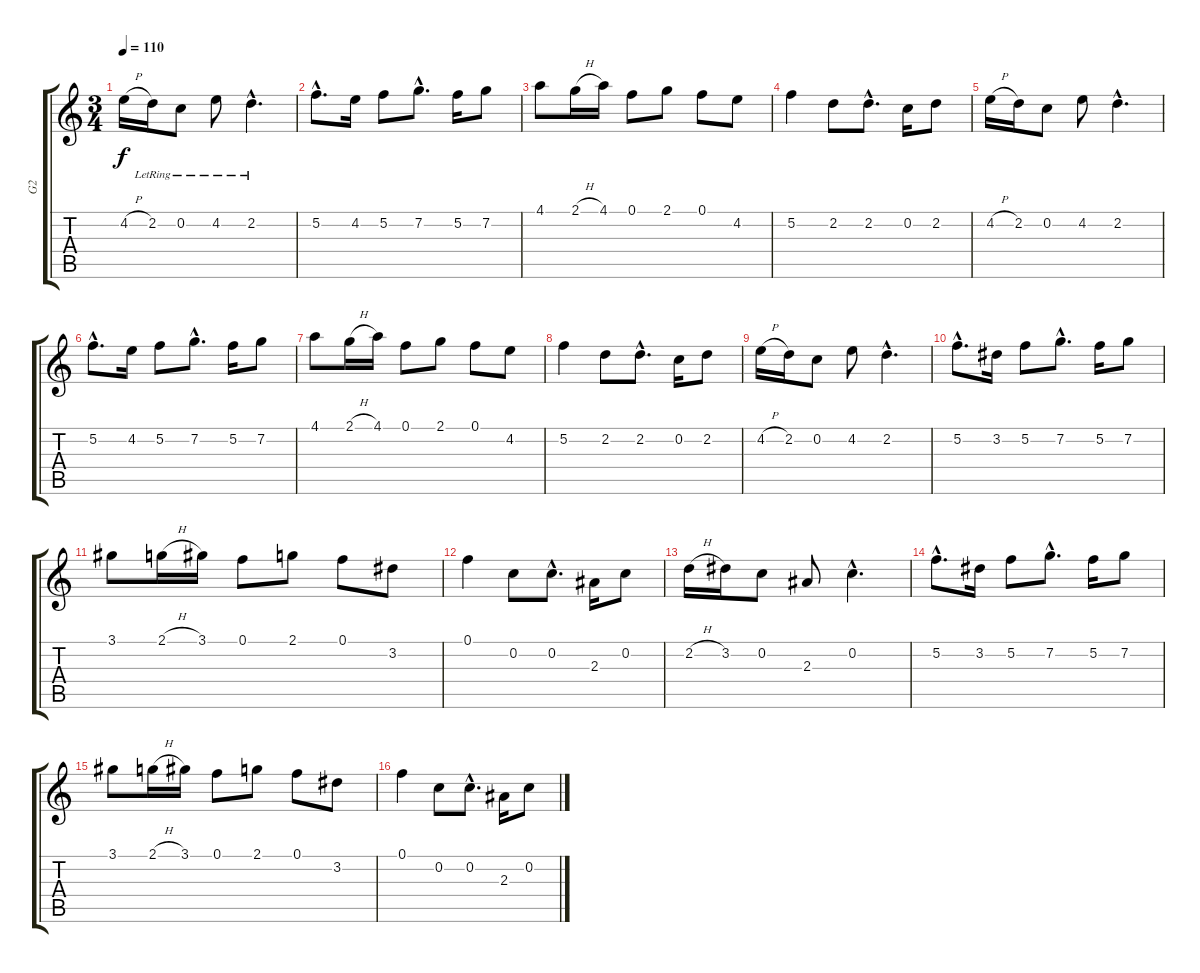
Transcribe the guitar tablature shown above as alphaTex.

\track ("G2" "G2") {instrument overdrivenguitar}
\staff {score tabs}
\tuning (F4 C4 Ab3 Eb3 Bb2 F2) {hide}
\ts (3 4)
\tempo 110
\clef g2
\ks c
4.2{h}.16{dy f} 2.2{lr}.16 0.2{lr}.8 4.2{lr}.8 2.2{hac lr}.4{d} |
5.2{hac}.8{d instrument overdrivenguitar} 4.2.16 5.2.8 7.2{hac}.8{d} 5.2.16 7.2.8 |
4.1.8 2.1{h}.16 4.1.16 0.1.8 2.1.8 0.1.8 4.2.8 |
5.2.4 2.2.8 2.2{hac}.8{d} 0.2.16 2.2.8 |
4.2{h}.16 2.2.16 0.2.8 4.2.8 2.2{hac}.4{d} |
5.2{hac}.8{d instrument overdrivenguitar} 4.2.16 5.2.8 7.2{hac}.8{d} 5.2.16 7.2.8 |
4.1.8 2.1{h}.16 4.1.16 0.1.8 2.1.8 0.1.8 4.2.8 |
5.2.4 2.2.8 2.2{hac}.8{d} 0.2.16 2.2.8 |
4.2{h}.16 2.2.16 0.2.8 4.2.8 2.2{hac}.4{d} |
5.2{hac}.8{d instrument overdrivenguitar} 3.2.16 5.2.8 7.2{hac}.8{d} 5.2.16 7.2.8 |
3.1.8 2.1{h}.16 3.1.16 0.1.8 2.1.8 0.1.8 3.2.8 |
0.1.4 0.2.8 0.2{hac}.8{d} 2.3.16 0.2.8 |
2.2{h}.16 3.2.16 0.2.8 2.3.8 0.2{hac}.4{d} |
5.2{hac}.8{d instrument overdrivenguitar} 3.2.16 5.2.8 7.2{hac}.8{d} 5.2.16 7.2.8 |
3.1.8 2.1{h}.16 3.1.16 0.1.8 2.1.8 0.1.8 3.2.8 |
0.1.4 0.2.8 0.2{hac}.8{d} 2.3.16 0.2.8
